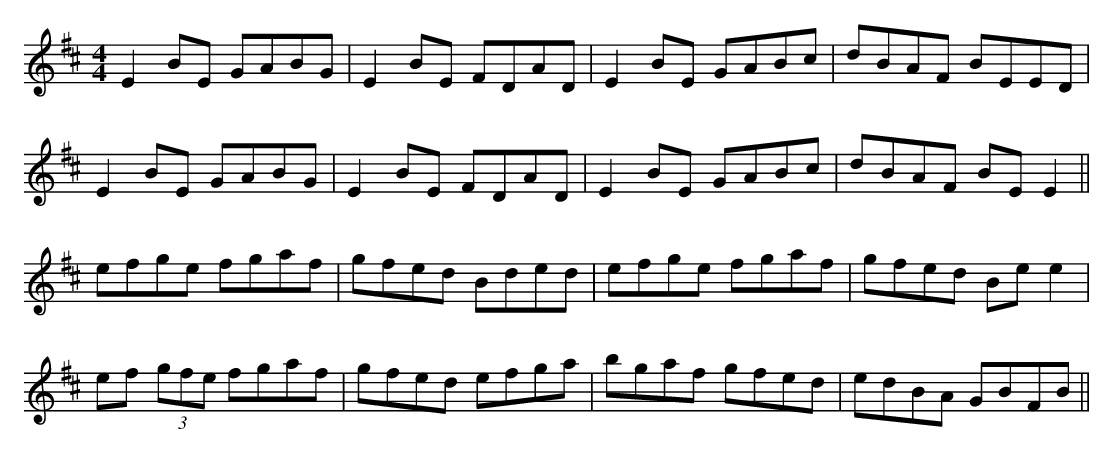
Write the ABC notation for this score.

X:1
M:4/4
K:Edor
E2 BE GABG|E2 BE FDAD|E2 BE GABc|dBAF BEED|
E2 BE GABG|E2 BE FDAD|E2 BE GABc|dBAF BE E2||
efge fgaf|gfed Bded|efge fgaf|gfed Be e2|
ef (3gfe fgaf|gfed efga|bgaf gfed|edBA GBFB||
